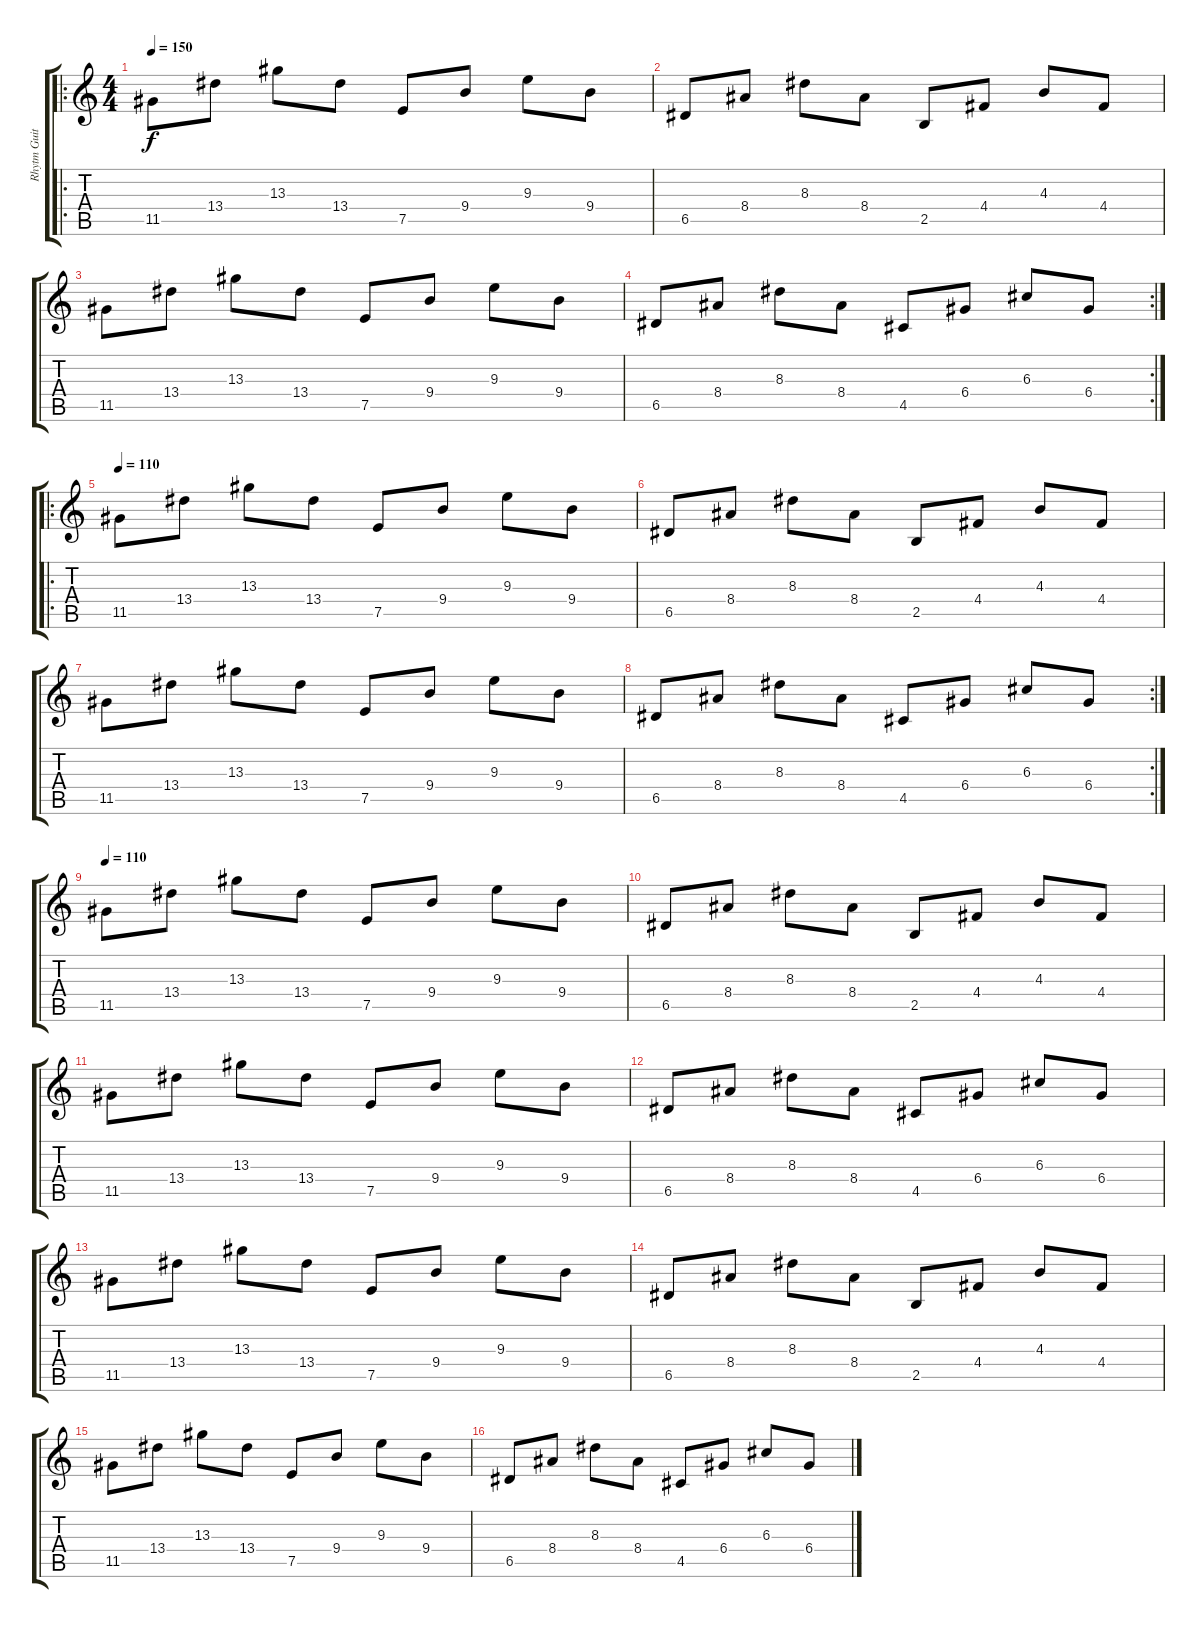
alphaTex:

\track ("Rhytm Guitar" "Rhytm Guit") {instrument distortionguitar}
\staff {score tabs}
\tuning (E4 B3 G3 D3 A2 E2) {hide}
\ro
\ts (4 4)
\tempo 150
\tempo 110
\tempo 150
\clef g2
\ks c
11.5.8{dy f instrument distortionguitar} 13.4.8 13.3.8 13.4.8 7.5.8 9.4.8 9.3.8 9.4.8 |
6.5.8 8.4.8 8.3.8 8.4.8 2.5.8 4.4.8 4.3.8 4.4.8 |
11.5.8 13.4.8 13.3.8 13.4.8 7.5.8 9.4.8 9.3.8 9.4.8 |
\rc 2
6.5.8 8.4.8 8.3.8 8.4.8 4.5.8 6.4.8 6.3.8 6.4.8 |
\ro
\tempo 110
11.5.8 13.4.8 13.3.8 13.4.8 7.5.8 9.4.8 9.3.8 9.4.8 |
6.5.8 8.4.8 8.3.8 8.4.8 2.5.8 4.4.8 4.3.8 4.4.8 |
11.5.8 13.4.8 13.3.8 13.4.8 7.5.8 9.4.8 9.3.8 9.4.8 |
\rc 2
6.5.8 8.4.8 8.3.8 8.4.8 4.5.8 6.4.8 6.3.8 6.4.8 |
\tempo 110
11.5.8 13.4.8 13.3.8 13.4.8 7.5.8 9.4.8 9.3.8 9.4.8 |
6.5.8 8.4.8 8.3.8 8.4.8 2.5.8 4.4.8 4.3.8 4.4.8 |
11.5.8 13.4.8 13.3.8 13.4.8 7.5.8 9.4.8 9.3.8 9.4.8 |
6.5.8 8.4.8 8.3.8 8.4.8 4.5.8 6.4.8 6.3.8 6.4.8 |
11.5.8 13.4.8 13.3.8 13.4.8 7.5.8 9.4.8 9.3.8 9.4.8 |
6.5.8 8.4.8 8.3.8 8.4.8 2.5.8 4.4.8 4.3.8 4.4.8 |
11.5.8 13.4.8 13.3.8 13.4.8 7.5.8 9.4.8 9.3.8 9.4.8 |
6.5.8 8.4.8 8.3.8 8.4.8 4.5.8 6.4.8 6.3.8 6.4.8
